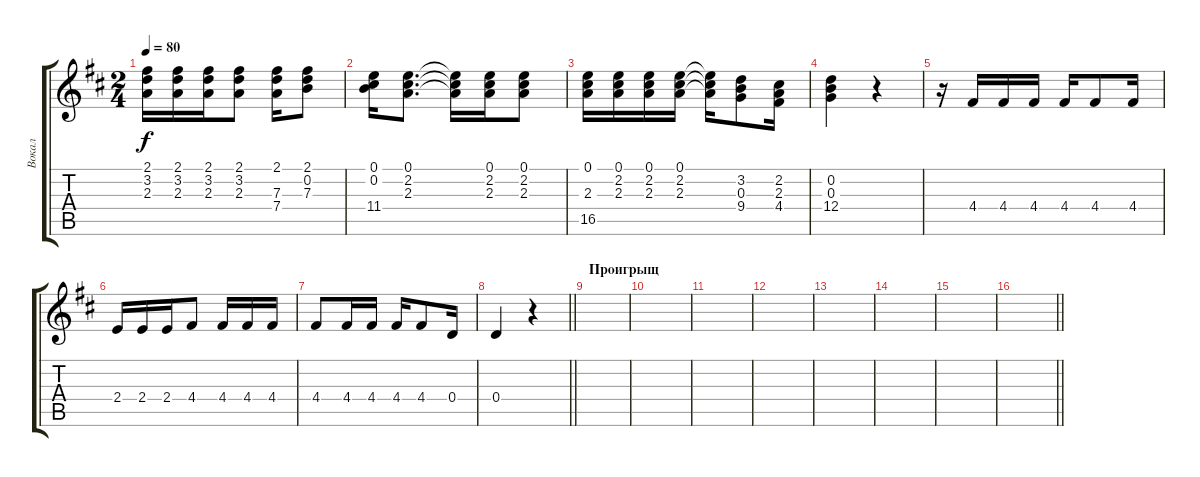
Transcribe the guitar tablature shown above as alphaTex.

\track ("Вокал" "Вокал") {instrument acousticguitarnylon}
\staff {score tabs}
\tuning (E4 B3 G3 D3 A2 E2) {hide}
\ts (2 4)
\tempo 80
\clef g2
\ks d
(2.1 3.2 2.3).16{dy f} (2.1 3.2 2.3).16 (2.1 3.2 2.3).16 (2.1 3.2 2.3).8 (2.1 7.3 7.4).16 (2.1 0.2 7.3).8 |
(0.1 0.2 11.4).16 (0.1 2.2 2.3).8{d} (0.1{t} 2.2{t} 2.3{t}).16 (0.1 2.2 2.3).16 (0.1 2.2 2.3).8 |
(0.1 2.3 16.5).16 (0.1 2.2 2.3).16 (0.1 2.2 2.3).16 (0.1 2.2 2.3).16 (0.1{t} 2.2{t} 2.3{t}).16 (3.2 0.3 9.4).8 (2.2 2.3 4.4).16 |
(0.2 0.3 12.4).4 r.4 |
r.16 4.4.16 4.4.16 4.4.16 4.4.16 4.4.8 4.4.16 |
2.4.16 2.4.16 2.4.16 4.4.8 4.4.16 4.4.16 4.4.16 |
4.4.8 4.4.16 4.4.16 4.4.16 4.4.8 0.4.16 |
\barLineRight lightlight
0.4.4 r.4 |
\section ("" "Проигрыщ")
|
|
|
|
|
|
|
\barLineRight lightlight
